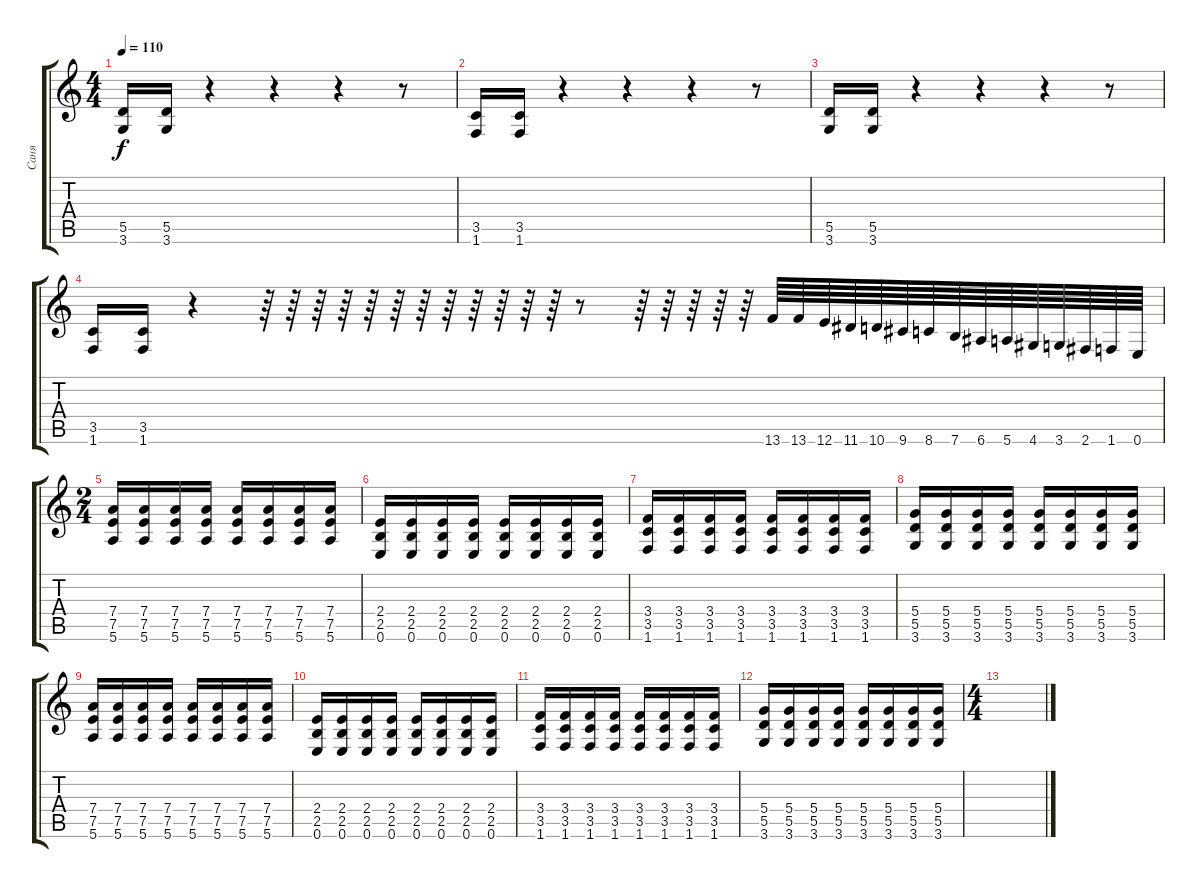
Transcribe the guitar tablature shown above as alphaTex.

\track ("Саня" "Саня") {instrument overdrivenguitar}
\staff {score tabs}
\tuning (E4 B3 G3 D3 A2 E2) {hide}
\ts (4 4)
\tempo 110
\clef g2
\ks c
(5.5 3.6).16{dy f} (5.5 3.6).16 r.4 r.4 r.4 r.8 |
(3.5 1.6).16 (3.5 1.6).16 r.4 r.4 r.4 r.8 |
(5.5 3.6).16 (5.5 3.6).16 r.4 r.4 r.4 r.8 |
(3.5 1.6).16 (3.5 1.6).16 r.4 r.64 r.64 r.64 r.64 r.64 r.64 r.64 r.64 r.64 r.64 r.64 r.64 r.8 r.64 r.64 r.64 r.64{volume 16} r.64 13.6.64 13.6.64 12.6.64 11.6.64 10.6.64 9.6.64 8.6.64 7.6.64 6.6.64 5.6.64 4.6.64 3.6.64 2.6.64 1.6.64 0.6.64 |
\ts (2 4)
(7.4 7.5 5.6).16{instrument overdrivenguitar} (7.4 7.5 5.6).16 (7.4 7.5 5.6).16 (7.4 7.5 5.6).16 (7.4 7.5 5.6).16 (7.4 7.5 5.6).16 (7.4 7.5 5.6).16 (7.4 7.5 5.6).16 |
(2.4 2.5 0.6).16 (2.4 2.5 0.6).16 (2.4 2.5 0.6).16 (2.4 2.5 0.6).16 (2.4 2.5 0.6).16 (2.4 2.5 0.6).16 (2.4 2.5 0.6).16 (2.4 2.5 0.6).16 |
(3.4 3.5 1.6).16 (3.4 3.5 1.6).16 (3.4 3.5 1.6).16 (3.4 3.5 1.6).16 (3.4 3.5 1.6).16 (3.4 3.5 1.6).16 (3.4 3.5 1.6).16 (3.4 3.5 1.6).16 |
(5.4 5.5 3.6).16 (5.4 5.5 3.6).16 (5.4 5.5 3.6).16 (5.4 5.5 3.6).16 (5.4 5.5 3.6).16 (5.4 5.5 3.6).16 (5.4 5.5 3.6).16 (5.4 5.5 3.6).16 |
(7.4 7.5 5.6).16{instrument overdrivenguitar} (7.4 7.5 5.6).16 (7.4 7.5 5.6).16 (7.4 7.5 5.6).16 (7.4 7.5 5.6).16 (7.4 7.5 5.6).16 (7.4 7.5 5.6).16 (7.4 7.5 5.6).16 |
(2.4 2.5 0.6).16 (2.4 2.5 0.6).16 (2.4 2.5 0.6).16 (2.4 2.5 0.6).16 (2.4 2.5 0.6).16 (2.4 2.5 0.6).16 (2.4 2.5 0.6).16 (2.4 2.5 0.6).16 |
(3.4 3.5 1.6).16 (3.4 3.5 1.6).16 (3.4 3.5 1.6).16 (3.4 3.5 1.6).16 (3.4 3.5 1.6).16 (3.4 3.5 1.6).16 (3.4 3.5 1.6).16 (3.4 3.5 1.6).16 |
(5.4 5.5 3.6).16 (5.4 5.5 3.6).16 (5.4 5.5 3.6).16 (5.4 5.5 3.6).16 (5.4 5.5 3.6).16 (5.4 5.5 3.6).16 (5.4 5.5 3.6).16 (5.4 5.5 3.6).16 |
\ts (4 4)
